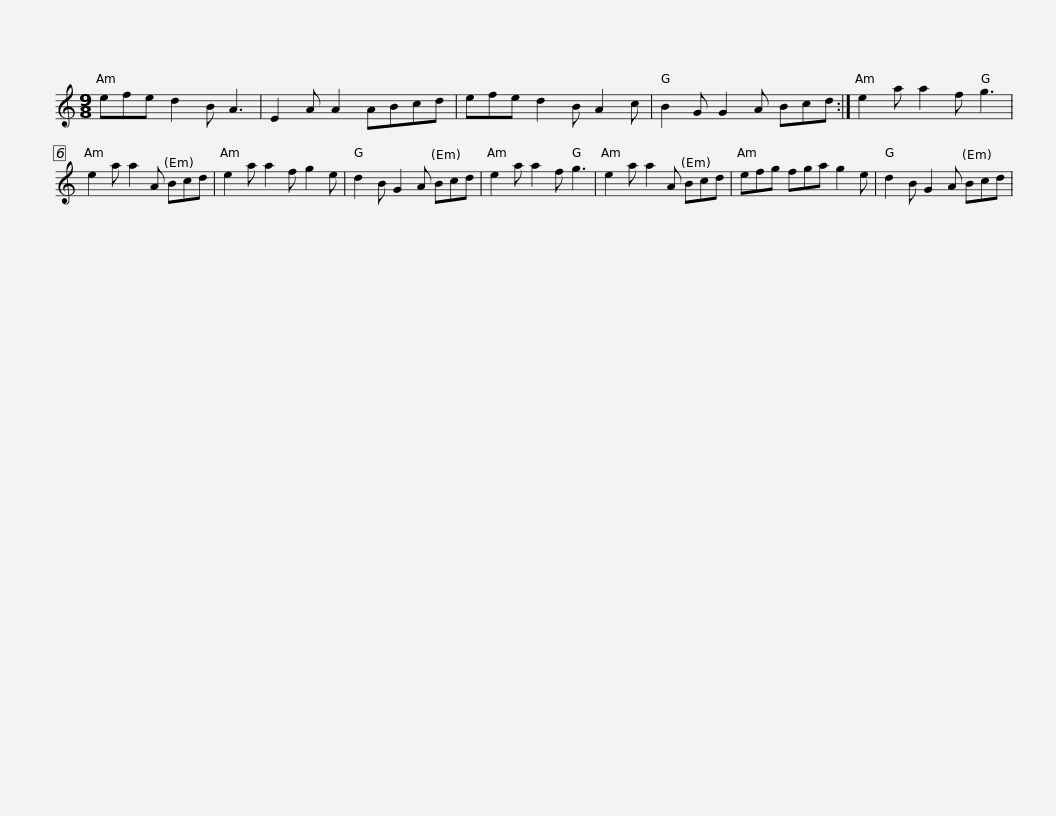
X:1
L:1/8
M:9/8
I:linebreak $
K:C
V:1 treble
V:1
 efe d2 B A3 | E2 A A2 ABcd | efe d2 B A2 c | B2 G G2 A Bcd :|$ e2 a a2 f g3 | %5
 e2 a a2 A Bcd | e2 a a2 f g2 e | d2 B G2 A Bcd |$ e2 a a2 f g3 | e2 a a2 A Bcd | %10
 efg fga g2 e | d2 B G2 A Bcd | %12
